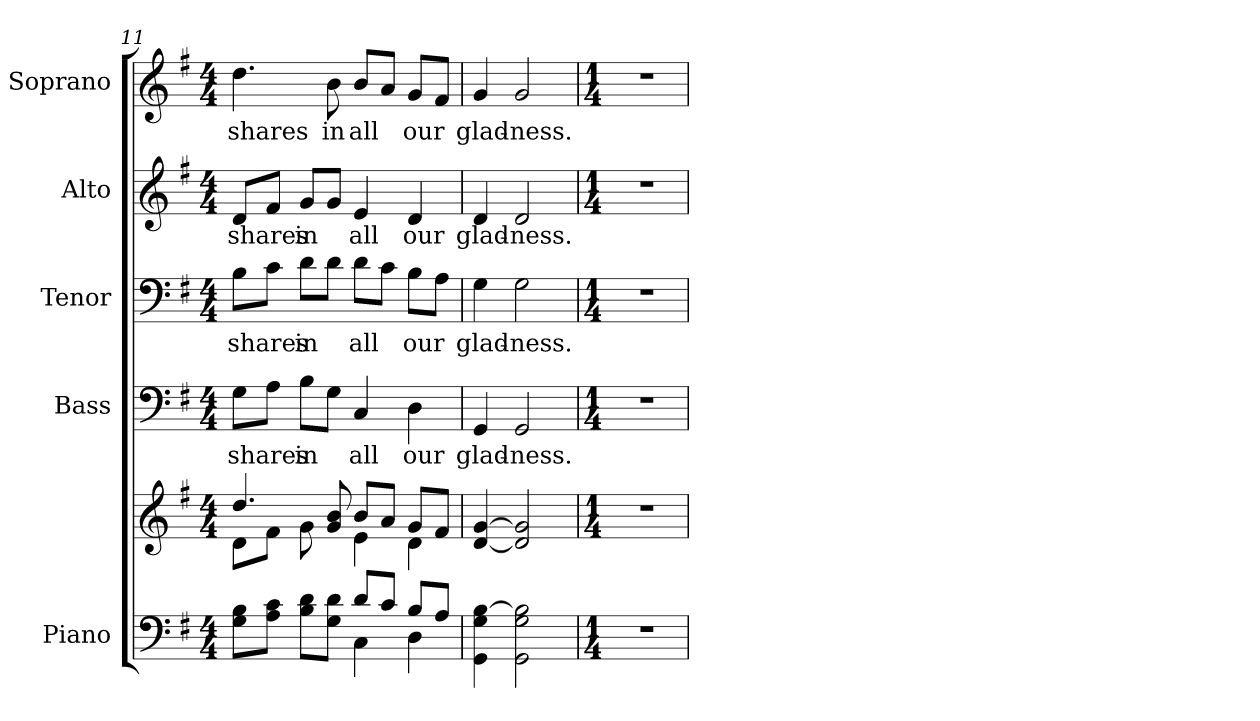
**kern	**kern	**kern	**text	**kern	**text	**kern	**text	**kern	**text
*part5	*part5	*part4	*part4	*part3	*part3	*part2	*part2	*part1	*part1
*staff6	*staff5	*staff4	*staff4	*staff3	*staff3	*staff2	*staff2	*staff1	*staff1
*I"Piano	*	*I"Bass	*	*I"Tenor	*	*I"Alto	*	*I"Soprano	*
*I'Pno.	*	*I'B.	*	*I'T.	*	*I'A.	*	*I'S.	*
!!LO:PB:g=z
*clefF4	*clefG2	*clefF4	*	*clefF4	*	*clefG2	*	*clefG2	*
*k[f#]	*k[f#]	*k[f#]	*	*k[f#]	*	*k[f#]	*	*k[f#]	*
*G:	*G:	*G:	*	*G:	*	*G:	*	*G:	*
*M4/4	*M4/4	*M4/4	*	*M4/4	*	*M4/4	*	*M4/4	*
=11	=11	=11	=11	=11	=11	=11	=11	=11	=11
*^	*^	*	*	*	*	*	*	*	*
!	!	!	!	!	!LO:LY:b:color=#000000	!	!	!	!	!	!
!	!	!	!	!	!	!	!LO:LY:b:color=#000000	!	!	!	!
!	!	!	!	!	!	!	!	!	!LO:LY:b:color=#000000	!	!
!	!	!	!	!	!	!	!	!	!	!	!LO:LY:b:color=#000000
8Gi\ 8BiL	2ryy	4.ddi/	8di\L	8Gi\L	shares	8Bi\L	shares	8di/L	shares	4.ddi\	shares
8Ai\ 8ciJ	.	.	8f#i\J	8Ai\J	.	8ci\J	.	8f#i/J	.	.	.
!	!	!	!	!	!LO:LY:b:color=#000000	!	!	!	!	!	!
!	!	!	!	!	!	!	!LO:LY:b:color=#000000	!	!	!	!
!	!	!	!	!	!	!	!	!	!LO:LY:b:color=#000000	!	!
8Bi\ 8diL	.	.	8gi\	8Bi\L	in	8di\L	in	8gi/L	in	.	.
!	!	!	!	!	!	!	!	!	!	!	!LO:LY:b:color=#000000
8Gi\ 8diJ	.	8gi/ 8bi	8ryy	8Gi\J	.	8di\J	.	8gi/J	.	8bi\	in
!	!	!	!	!	!LO:LY:b:color=#000000	!	!	!	!	!	!
!	!	!	!	!	!	!	!LO:LY:b:color=#000000	!	!	!	!
!	!	!	!	!	!	!	!	!	!LO:LY:b:color=#000000	!	!
!	!	!	!	!	!	!	!	!	!	!	!LO:LY:b:color=#000000
8di/L	4Ci\	8bi/L	4ei\	4Ci/	all	8di\L	all	4ei/	all	8bi/L	all
8ci/J	.	8ai/J	.	.	.	8ci\J	.	.	.	8ai/J	.
!	!	!	!	!	!LO:LY:b:color=#000000	!	!	!	!	!	!
!	!	!	!	!	!	!	!LO:LY:b:color=#000000	!	!	!	!
!	!	!	!	!	!	!	!	!	!LO:LY:b:color=#000000	!	!
!	!	!	!	!	!	!	!	!	!	!	!LO:LY:b:color=#000000
8Bi/L	4Di\	8gi/L	4di\	4Di\	our	8Bi\L	our	4di/	our	8gi/L	our
8Ai/J	.	8f#i/J	.	.	.	8Ai\J	.	.	.	8f#i/J	.
*v	*v	*	*	*	*	*	*	*	*	*	*
*	*v	*v	*	*	*	*	*	*	*	*
=12	=12	=12	=12	=12	=12	=12	=12	=12	=12
!	!	!	!LO:LY:b:color=#000000	!	!	!	!	!	!
!	!	!	!	!	!LO:LY:b:color=#000000	!	!	!	!
!	!	!	!	!	!	!	!LO:LY:b:color=#000000	!	!
!	!	!	!	!	!	!	!	!	!LO:LY:b:color=#000000
4GGi\ 4Gi [>4Bi	[<4di/ [>4gi	4GGi/	glad-	4Gi\	glad-	4di/	glad-	4gi/	glad-
!	!	!	!LO:LY:b:color=#000000	!	!	!	!	!	!
!	!	!	!	!	!LO:LY:b:color=#000000	!	!	!	!
!	!	!	!	!	!	!	!LO:LY:b:color=#000000	!	!
!	!	!	!	!	!	!	!	!	!LO:LY:b:color=#000000
2GGi\ 2Gi 2Bi]	2di/] 2gi]	2GGi/	-ness.	2Gi\	-ness.	2di/	-ness.	2gi/	-ness.
!!LO:PB:g=z
=13	=13	=13	=13	=13	=13	=13	=13	=13	=13
*M1/4	*M1/4	*M1/4	*	*M1/4	*	*M1/4	*	*M1/4	*
!LO:N:vis=1	!LO:N:vis=1	!LO:N:vis=1	!	!LO:N:vis=1	!	!LO:N:vis=1	!	!LO:N:vis=1	!
4r	4r	4r	.	4r	.	4r	.	4r	.
=	=	=	=	=	=	=	=	=	=
*-	*-	*-	*-	*-	*-	*-	*-	*-	*-
